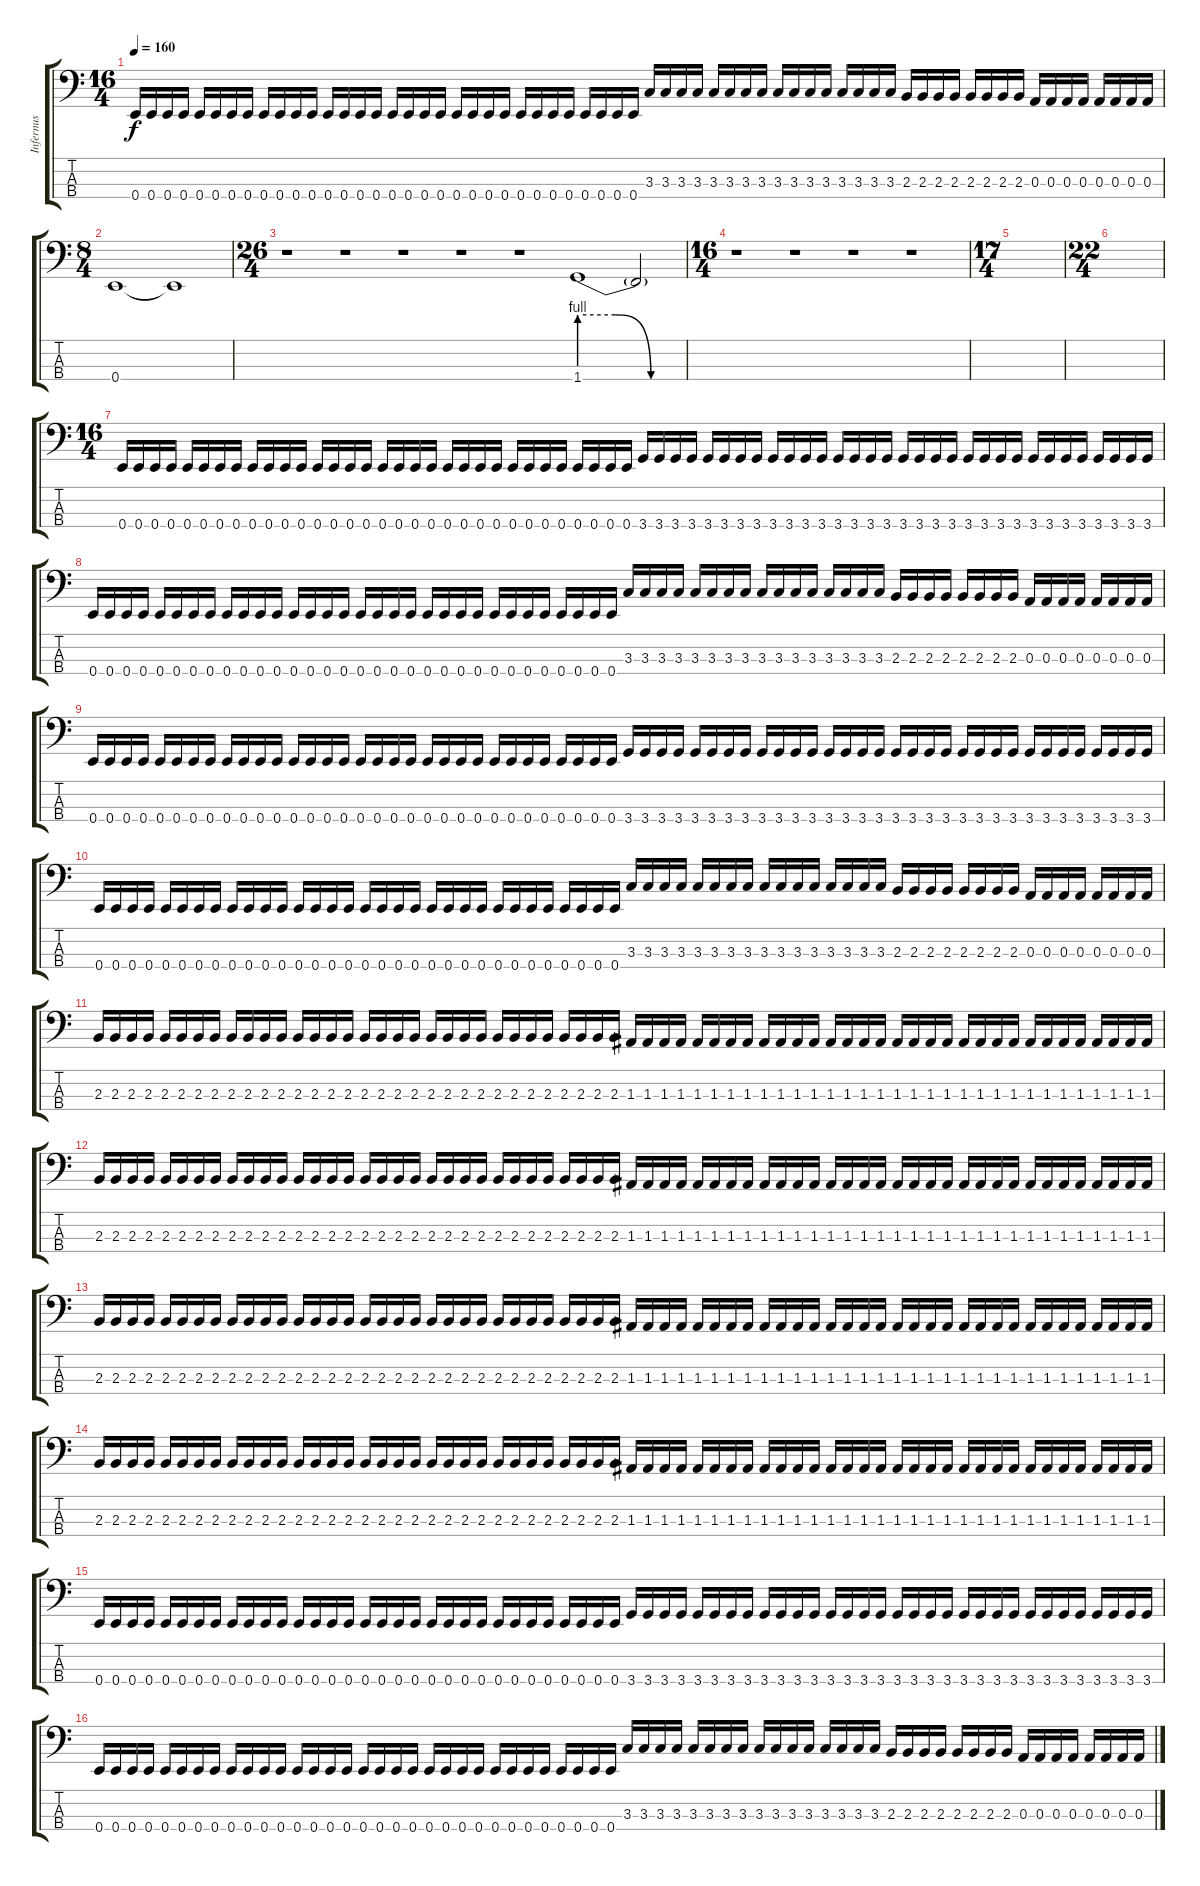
\track ("Infernus" "Infernus") {instrument electricbasspick}
\staff {score tabs}
\tuning (G2 D2 A1 E1) {hide}
\ts (16 4)
\tempo 160
\clef f4
\ks c
0.4.16{dy f} 0.4.16 0.4.16 0.4.16 0.4.16 0.4.16 0.4.16 0.4.16 0.4.16 0.4.16 0.4.16 0.4.16 0.4.16 0.4.16 0.4.16 0.4.16 0.4.16 0.4.16 0.4.16 0.4.16 0.4.16 0.4.16 0.4.16 0.4.16 0.4.16 0.4.16 0.4.16 0.4.16 0.4.16 0.4.16 0.4.16 0.4.16 3.3.16 3.3.16 3.3.16 3.3.16 3.3.16 3.3.16 3.3.16 3.3.16 3.3.16 3.3.16 3.3.16 3.3.16 3.3.16 3.3.16 3.3.16 3.3.16 2.3.16 2.3.16 2.3.16 2.3.16 2.3.16 2.3.16 2.3.16 2.3.16 0.3.16 0.3.16 0.3.16 0.3.16 0.3.16 0.3.16 0.3.16 0.3.16 |
\ts (8 4)
0.4.1 0.4{t}.1 |
\ts (26 4)
r.1 r.1 r.1 r.1 r.1 1.4{be (custom 0 4 20 4 40 0 60 0)}.1{volume 16} 1.4{t}.2 |
\ts (16 4)
r.1{volume 11 instrument electricbasspick} r.1 r.1 r.1 |
\ts (17 4)
|
\ts (22 4)
|
\ts (16 4)
0.4.16 0.4.16 0.4.16 0.4.16 0.4.16 0.4.16 0.4.16 0.4.16 0.4.16 0.4.16 0.4.16 0.4.16 0.4.16 0.4.16 0.4.16 0.4.16 0.4.16 0.4.16 0.4.16 0.4.16 0.4.16 0.4.16 0.4.16 0.4.16 0.4.16 0.4.16 0.4.16 0.4.16 0.4.16 0.4.16 0.4.16 0.4.16 3.4.16 3.4.16 3.4.16 3.4.16 3.4.16 3.4.16 3.4.16 3.4.16 3.4.16 3.4.16 3.4.16 3.4.16 3.4.16 3.4.16 3.4.16 3.4.16 3.4.16 3.4.16 3.4.16 3.4.16 3.4.16 3.4.16 3.4.16 3.4.16 3.4.16 3.4.16 3.4.16 3.4.16 3.4.16 3.4.16 3.4.16 3.4.16 |
0.4.16 0.4.16 0.4.16 0.4.16 0.4.16 0.4.16 0.4.16 0.4.16 0.4.16 0.4.16 0.4.16 0.4.16 0.4.16 0.4.16 0.4.16 0.4.16 0.4.16 0.4.16 0.4.16 0.4.16 0.4.16 0.4.16 0.4.16 0.4.16 0.4.16 0.4.16 0.4.16 0.4.16 0.4.16 0.4.16 0.4.16 0.4.16 3.3.16 3.3.16 3.3.16 3.3.16 3.3.16 3.3.16 3.3.16 3.3.16 3.3.16 3.3.16 3.3.16 3.3.16 3.3.16 3.3.16 3.3.16 3.3.16 2.3.16 2.3.16 2.3.16 2.3.16 2.3.16 2.3.16 2.3.16 2.3.16 0.3.16 0.3.16 0.3.16 0.3.16 0.3.16 0.3.16 0.3.16 0.3.16 |
0.4.16 0.4.16 0.4.16 0.4.16 0.4.16 0.4.16 0.4.16 0.4.16 0.4.16 0.4.16 0.4.16 0.4.16 0.4.16 0.4.16 0.4.16 0.4.16 0.4.16 0.4.16 0.4.16 0.4.16 0.4.16 0.4.16 0.4.16 0.4.16 0.4.16 0.4.16 0.4.16 0.4.16 0.4.16 0.4.16 0.4.16 0.4.16 3.4.16 3.4.16 3.4.16 3.4.16 3.4.16 3.4.16 3.4.16 3.4.16 3.4.16 3.4.16 3.4.16 3.4.16 3.4.16 3.4.16 3.4.16 3.4.16 3.4.16 3.4.16 3.4.16 3.4.16 3.4.16 3.4.16 3.4.16 3.4.16 3.4.16 3.4.16 3.4.16 3.4.16 3.4.16 3.4.16 3.4.16 3.4.16 |
0.4.16 0.4.16 0.4.16 0.4.16 0.4.16 0.4.16 0.4.16 0.4.16 0.4.16 0.4.16 0.4.16 0.4.16 0.4.16 0.4.16 0.4.16 0.4.16 0.4.16 0.4.16 0.4.16 0.4.16 0.4.16 0.4.16 0.4.16 0.4.16 0.4.16 0.4.16 0.4.16 0.4.16 0.4.16 0.4.16 0.4.16 0.4.16 3.3.16 3.3.16 3.3.16 3.3.16 3.3.16 3.3.16 3.3.16 3.3.16 3.3.16 3.3.16 3.3.16 3.3.16 3.3.16 3.3.16 3.3.16 3.3.16 2.3.16 2.3.16 2.3.16 2.3.16 2.3.16 2.3.16 2.3.16 2.3.16 0.3.16 0.3.16 0.3.16 0.3.16 0.3.16 0.3.16 0.3.16 0.3.16 |
2.3.16 2.3.16 2.3.16 2.3.16 2.3.16 2.3.16 2.3.16 2.3.16 2.3.16 2.3.16 2.3.16 2.3.16 2.3.16 2.3.16 2.3.16 2.3.16 2.3.16 2.3.16 2.3.16 2.3.16 2.3.16 2.3.16 2.3.16 2.3.16 2.3.16 2.3.16 2.3.16 2.3.16 2.3.16 2.3.16 2.3.16 2.3.16 1.3.16 1.3.16 1.3.16 1.3.16 1.3.16 1.3.16 1.3.16 1.3.16 1.3.16 1.3.16 1.3.16 1.3.16 1.3.16 1.3.16 1.3.16 1.3.16 1.3.16 1.3.16 1.3.16 1.3.16 1.3.16 1.3.16 1.3.16 1.3.16 1.3.16 1.3.16 1.3.16 1.3.16 1.3.16 1.3.16 1.3.16 1.3.16 |
2.3.16 2.3.16 2.3.16 2.3.16 2.3.16 2.3.16 2.3.16 2.3.16 2.3.16 2.3.16 2.3.16 2.3.16 2.3.16 2.3.16 2.3.16 2.3.16 2.3.16 2.3.16 2.3.16 2.3.16 2.3.16 2.3.16 2.3.16 2.3.16 2.3.16 2.3.16 2.3.16 2.3.16 2.3.16 2.3.16 2.3.16 2.3.16 1.3.16 1.3.16 1.3.16 1.3.16 1.3.16 1.3.16 1.3.16 1.3.16 1.3.16 1.3.16 1.3.16 1.3.16 1.3.16 1.3.16 1.3.16 1.3.16 1.3.16 1.3.16 1.3.16 1.3.16 1.3.16 1.3.16 1.3.16 1.3.16 1.3.16 1.3.16 1.3.16 1.3.16 1.3.16 1.3.16 1.3.16 1.3.16 |
2.3.16 2.3.16 2.3.16 2.3.16 2.3.16 2.3.16 2.3.16 2.3.16 2.3.16 2.3.16 2.3.16 2.3.16 2.3.16 2.3.16 2.3.16 2.3.16 2.3.16 2.3.16 2.3.16 2.3.16 2.3.16 2.3.16 2.3.16 2.3.16 2.3.16 2.3.16 2.3.16 2.3.16 2.3.16 2.3.16 2.3.16 2.3.16 1.3.16 1.3.16 1.3.16 1.3.16 1.3.16 1.3.16 1.3.16 1.3.16 1.3.16 1.3.16 1.3.16 1.3.16 1.3.16 1.3.16 1.3.16 1.3.16 1.3.16 1.3.16 1.3.16 1.3.16 1.3.16 1.3.16 1.3.16 1.3.16 1.3.16 1.3.16 1.3.16 1.3.16 1.3.16 1.3.16 1.3.16 1.3.16 |
2.3.16 2.3.16 2.3.16 2.3.16 2.3.16 2.3.16 2.3.16 2.3.16 2.3.16 2.3.16 2.3.16 2.3.16 2.3.16 2.3.16 2.3.16 2.3.16 2.3.16 2.3.16 2.3.16 2.3.16 2.3.16 2.3.16 2.3.16 2.3.16 2.3.16 2.3.16 2.3.16 2.3.16 2.3.16 2.3.16 2.3.16 2.3.16 1.3.16 1.3.16 1.3.16 1.3.16 1.3.16 1.3.16 1.3.16 1.3.16 1.3.16 1.3.16 1.3.16 1.3.16 1.3.16 1.3.16 1.3.16 1.3.16 1.3.16 1.3.16 1.3.16 1.3.16 1.3.16 1.3.16 1.3.16 1.3.16 1.3.16 1.3.16 1.3.16 1.3.16 1.3.16 1.3.16 1.3.16 1.3.16 |
0.4.16 0.4.16 0.4.16 0.4.16 0.4.16 0.4.16 0.4.16 0.4.16 0.4.16 0.4.16 0.4.16 0.4.16 0.4.16 0.4.16 0.4.16 0.4.16 0.4.16 0.4.16 0.4.16 0.4.16 0.4.16 0.4.16 0.4.16 0.4.16 0.4.16 0.4.16 0.4.16 0.4.16 0.4.16 0.4.16 0.4.16 0.4.16 3.4.16 3.4.16 3.4.16 3.4.16 3.4.16 3.4.16 3.4.16 3.4.16 3.4.16 3.4.16 3.4.16 3.4.16 3.4.16 3.4.16 3.4.16 3.4.16 3.4.16 3.4.16 3.4.16 3.4.16 3.4.16 3.4.16 3.4.16 3.4.16 3.4.16 3.4.16 3.4.16 3.4.16 3.4.16 3.4.16 3.4.16 3.4.16 |
0.4.16 0.4.16 0.4.16 0.4.16 0.4.16 0.4.16 0.4.16 0.4.16 0.4.16 0.4.16 0.4.16 0.4.16 0.4.16 0.4.16 0.4.16 0.4.16 0.4.16 0.4.16 0.4.16 0.4.16 0.4.16 0.4.16 0.4.16 0.4.16 0.4.16 0.4.16 0.4.16 0.4.16 0.4.16 0.4.16 0.4.16 0.4.16 3.3.16 3.3.16 3.3.16 3.3.16 3.3.16 3.3.16 3.3.16 3.3.16 3.3.16 3.3.16 3.3.16 3.3.16 3.3.16 3.3.16 3.3.16 3.3.16 2.3.16 2.3.16 2.3.16 2.3.16 2.3.16 2.3.16 2.3.16 2.3.16 0.3.16 0.3.16 0.3.16 0.3.16 0.3.16 0.3.16 0.3.16 0.3.16
